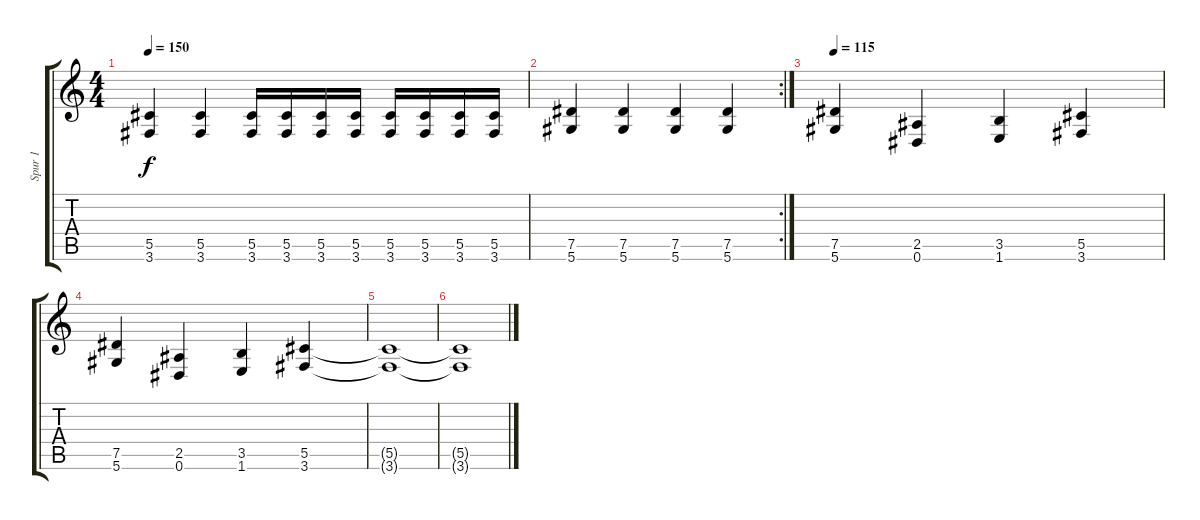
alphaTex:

\track ("Spur 1" "Spur 1") {instrument distortionguitar}
\staff {score tabs}
\tuning (Eb4 Bb3 Gb3 Db3 Ab2 Eb2) {hide}
\ts (4 4)
\tempo 150
\clef g2
\ks c
(5.5 3.6).4{dy f} (5.5 3.6).4 (5.5 3.6).16 (5.5 3.6).16 (5.5 3.6).16 (5.5 3.6).16 (5.5 3.6).16 (5.5 3.6).16 (5.5 3.6).16 (5.5 3.6).16 |
\rc 2
(7.5 5.6).4 (7.5 5.6).4 (7.5 5.6).4 (7.5 5.6).4 |
\tempo 115
(7.5 5.6).4 (2.5 0.6).4 (3.5 1.6).4 (5.5 3.6).4 |
(7.5 5.6).4 (2.5 0.6).4 (3.5 1.6).4 (5.5 3.6).4 |
(5.5{t} 3.6{t}).1 |
(5.5{t} 3.6{t}).1
